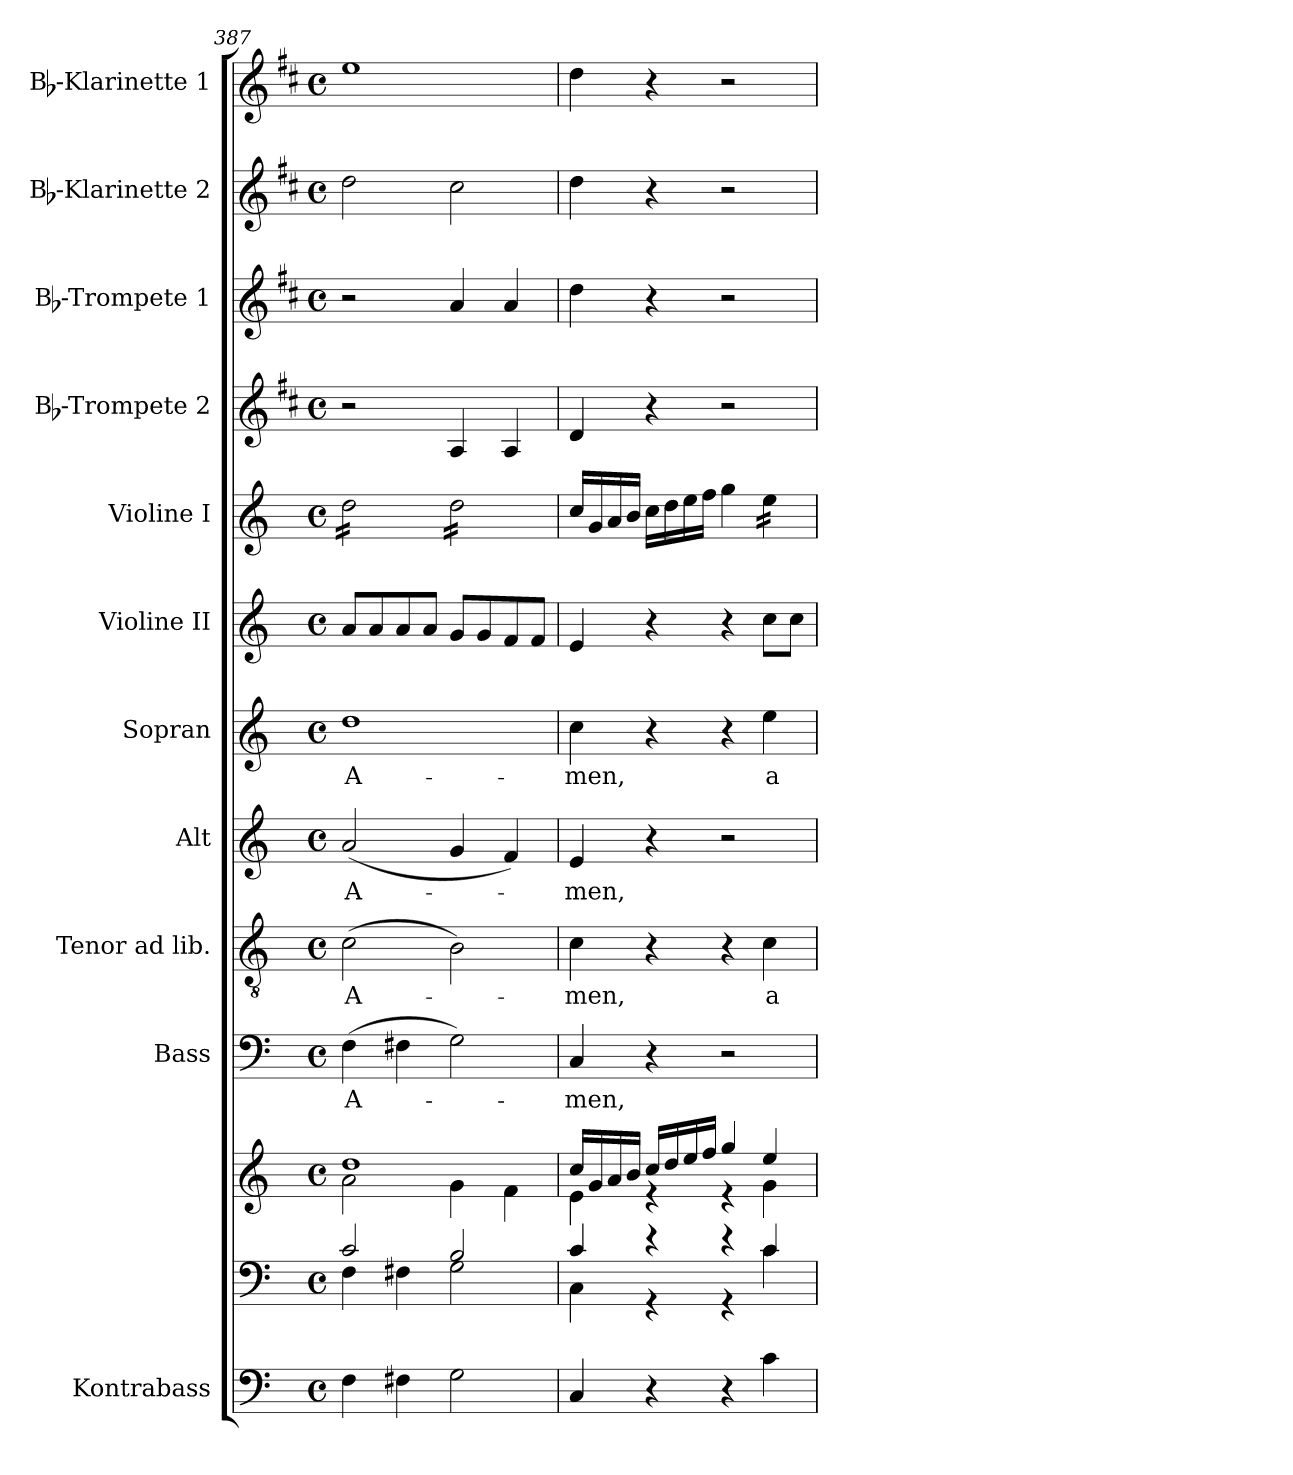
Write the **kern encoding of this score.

**kern	**kern	**kern	**kern	**text	**kern	**text	**kern	**text	**kern	**text	**kern	**kern	**kern	**kern	**kern	**kern
*part12	*part11	*part11	*part10	*part10	*part9	*part9	*part8	*part8	*part7	*part7	*part6	*part5	*part4	*part3	*part2	*part1
*staff13	*staff12	*staff11	*staff10	*staff10	*staff9	*staff9	*staff8	*staff8	*staff7	*staff7	*staff6	*staff5	*staff4	*staff3	*staff2	*staff1
*I"Kontrabass	*	*	*I"Bass	*	*I"Tenor ad lib.	*	*I"Alt	*	*I"Sopran	*	*I"Violine II	*I"Violine I	*I"Bb-Trompete 2	*I"Bb-Trompete 1	*I"Bb-Klarinette 2	*I"Bb-Klarinette 1
*I'Kb.	*	*	*I'B.	*	*I'T.	*	*I'A.	*	*I'S.	*	*I'Vl. II	*I'Vl. I	*I'Bb Trp. 2	*I'Bb Trp. 1	*I'Bb Kl. 2	*I'Bb Kl. 1
*clefF4	*clefF4	*clefG2	*clefF4	*	*clefGv2	*	*clefG2	*	*clefG2	*	*clefG2	*clefG2	*clefG2	*clefG2	*clefG2	*clefG2
*ITrd7c12	*	*	*	*	*	*	*	*	*	*	*	*	*ITrd1c2	*ITrd1c2	*ITrd1c2	*ITrd1c2
*k[]	*k[]	*k[]	*k[]	*	*k[]	*	*k[]	*	*k[]	*	*k[]	*k[]	*k[]	*k[]	*k[]	*k[]
*C:	*C:	*C:	*C:	*	*C:	*	*C:	*	*C:	*	*C:	*C:	*C:	*C:	*C:	*C:
*M4/4	*M4/4	*M4/4	*M4/4	*	*M4/4	*	*M4/4	*	*M4/4	*	*M4/4	*M4/4	*M4/4	*M4/4	*M4/4	*M4/4
*met(c)	*met(c)	*met(c)	*met(c)	*	*met(c)	*	*met(c)	*	*met(c)	*	*met(c)	*met(c)	*met(c)	*met(c)	*met(c)	*met(c)
=387	=387	=387	=387	=387	=387	=387	=387	=387	=387	=387	=387	=387	=387	=387	=387	=387
*	*^	*^	*	*	*	*	*	*	*	*	*	*	*	*	*	*
!	!	!	!	!	!	!LO:LY:b	!	!LO:LY:b	!	!LO:LY:b	!	!LO:LY:b	!	!	!	!	!	!
*	*	*	*	*	*	*	*	*	*	*	*	*	*	*tremolo	*	*	*	*
4FF\	2c/	4F\	1dd	2a\	(>4F\	A-	(>2c\	A-	(<2a/	A-	1dd	A-	8a/L	16dd\LL	2r	2r	2cc\	1dd
.	.	.	.	.	.	.	.	.	.	.	.	.	.	16dd\	.	.	.	.
.	.	.	.	.	.	.	.	.	.	.	.	.	8a/	16dd\	.	.	.	.
.	.	.	.	.	.	.	.	.	.	.	.	.	.	16dd\	.	.	.	.
4FF#X\	.	4F#X\	.	.	4F#X\	.	.	.	.	.	.	.	8a/	16dd\	.	.	.	.
.	.	.	.	.	.	.	.	.	.	.	.	.	.	16dd\	.	.	.	.
.	.	.	.	.	.	.	.	.	.	.	.	.	8a/J	16dd\	.	.	.	.
.	.	.	.	.	.	.	.	.	.	.	.	.	.	16dd\JJ	.	.	.	.
2GG\	2B/	2G\	.	4g\	2G\)	.	2B\)	.	4g/	.	.	.	8g/L	16dd\LL	4G/	4g/	2b\	.
.	.	.	.	.	.	.	.	.	.	.	.	.	.	16dd\	.	.	.	.
.	.	.	.	.	.	.	.	.	.	.	.	.	8g/	16dd\	.	.	.	.
.	.	.	.	.	.	.	.	.	.	.	.	.	.	16dd\	.	.	.	.
.	.	.	.	4f\	.	.	.	.	4f/)	.	.	.	8f/	16dd\	4G/	4g/	.	.
.	.	.	.	.	.	.	.	.	.	.	.	.	.	16dd\	.	.	.	.
.	.	.	.	.	.	.	.	.	.	.	.	.	8f/J	16dd\	.	.	.	.
.	.	.	.	.	.	.	.	.	.	.	.	.	.	16dd\JJ	.	.	.	.
*	*	*	*	*	*	*	*	*	*	*	*	*	*	*Xtremolo	*	*	*	*
=388	=388	=388	=388	=388	=388	=388	=388	=388	=388	=388	=388	=388	=388	=388	=388	=388	=388	=388
!	!	!	!	!	!	!LO:LY:b	!	!LO:LY:b	!	!LO:LY:b	!	!LO:LY:b	!	!	!	!	!	!
4CC/	4c/	4C\	16cc/LL	4e\	4C/	-men,	4c\	-men,	4e/	-men,	4cc\	-men,	4e/	16cc/LL	4c/	4cc\	4cc\	4cc\
.	.	.	16g/	.	.	.	.	.	.	.	.	.	.	16g/	.	.	.	.
.	.	.	16a/	.	.	.	.	.	.	.	.	.	.	16a/	.	.	.	.
.	.	.	16b/JJ	.	.	.	.	.	.	.	.	.	.	16b/JJ	.	.	.	.
4r	4r	4r	16cc/LL	4re	4r	.	4r	.	4r	.	4r	.	4r	16cc\LL	4r	4r	4r	4r
.	.	.	16dd/	.	.	.	.	.	.	.	.	.	.	16dd\	.	.	.	.
.	.	.	16ee/	.	.	.	.	.	.	.	.	.	.	16ee\	.	.	.	.
.	.	.	16ff/JJ	.	.	.	.	.	.	.	.	.	.	16ff\JJ	.	.	.	.
4r	4r	4r	4gg/	4re	2r	.	4r	.	2r	.	4r	.	4r	4gg\	2r	2r	2r	2r
!	!	!	!	!	!	!	!	!LO:LY:b	!	!	!	!LO:LY:b	!	!	!	!	!	!
*	*	*	*	*	*	*	*	*	*	*	*	*	*	*tremolo	*	*	*	*
4C\	4c/	4c\	4ee/	4g\	.	.	4c\	a-	.	.	4ee\	a-	8cc\L	16ee\LL	.	.	.	.
.	.	.	.	.	.	.	.	.	.	.	.	.	.	16ee\	.	.	.	.
.	.	.	.	.	.	.	.	.	.	.	.	.	8cc\J	16ee\	.	.	.	.
.	.	.	.	.	.	.	.	.	.	.	.	.	.	16ee\JJ	.	.	.	.
*	*	*	*	*	*	*	*	*	*	*	*	*	*	*Xtremolo	*	*	*	*
*	*v	*v	*	*	*	*	*	*	*	*	*	*	*	*	*	*	*	*
*	*	*v	*v	*	*	*	*	*	*	*	*	*	*	*	*	*	*
=	=	=	=	=	=	=	=	=	=	=	=	=	=	=	=	=
*-	*-	*-	*-	*-	*-	*-	*-	*-	*-	*-	*-	*-	*-	*-	*-	*-
